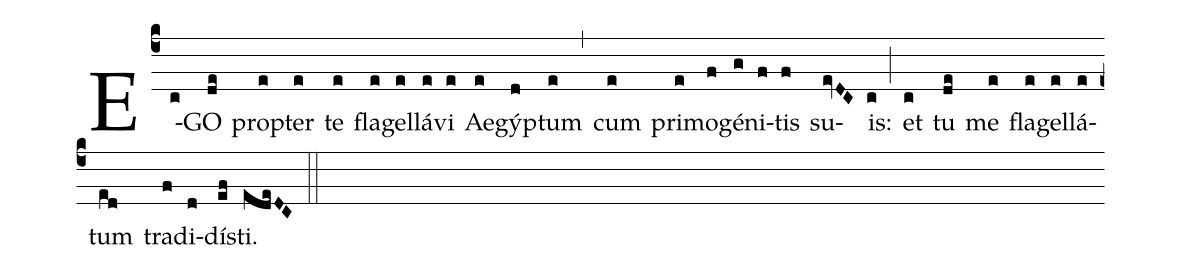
%%
(c4) E(c)GO(de) pro(e)pter(e) te(e) fla(e)gel(e)lá(e)vi(e) Ae(e)gýp(d)tum(e) (,) cum(e) pri(e)mo(f)gé(g)ni(f)tis(f) su(evDC)is:(c) (;) et(c) tu(de) me(e) fla(e)gel(e)lá(e)tum(ed) tra(f)di(d)dí(ef)sti.(edeDC) (::)
